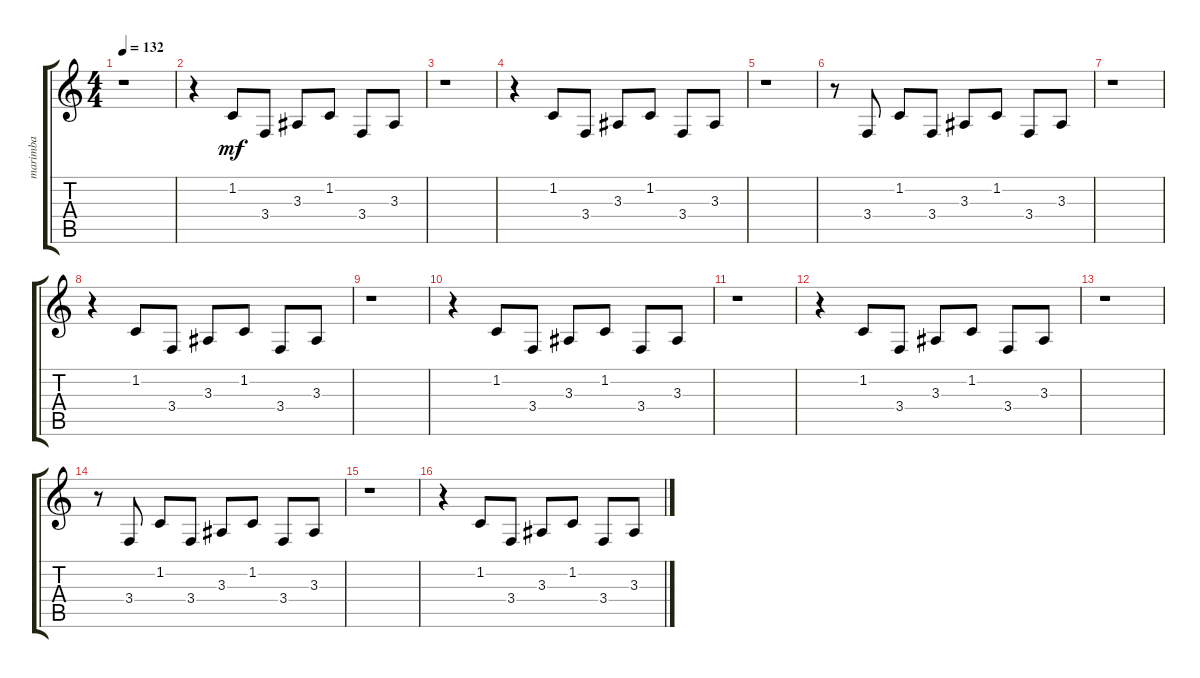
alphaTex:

\track ("marimba" "marimba") {instrument marimba}
\staff {score tabs}
\tuning (E4 B3 G3 D3 A2 E2) {hide}
\ts (4 4)
\tempo 132
\clef g2
\ks c
r.1{dy mf instrument marimba} |
r.4 1.2.8 3.4.8 3.3.8 1.2.8 3.4.8 3.3.8 |
r.1 |
r.4 1.2.8 3.4.8 3.3.8 1.2.8 3.4.8 3.3.8 |
r.1 |
r.8 3.4.8 1.2.8 3.4.8 3.3.8 1.2.8 3.4.8 3.3.8 |
r.1 |
r.4 1.2.8 3.4.8 3.3.8 1.2.8 3.4.8 3.3.8 |
r.1 |
r.4 1.2.8 3.4.8 3.3.8 1.2.8 3.4.8 3.3.8 |
r.1 |
r.4 1.2.8 3.4.8 3.3.8 1.2.8 3.4.8 3.3.8 |
r.1 |
r.8 3.4.8 1.2.8 3.4.8 3.3.8 1.2.8 3.4.8 3.3.8 |
r.1 |
r.4 1.2.8 3.4.8 3.3.8 1.2.8 3.4.8 3.3.8
